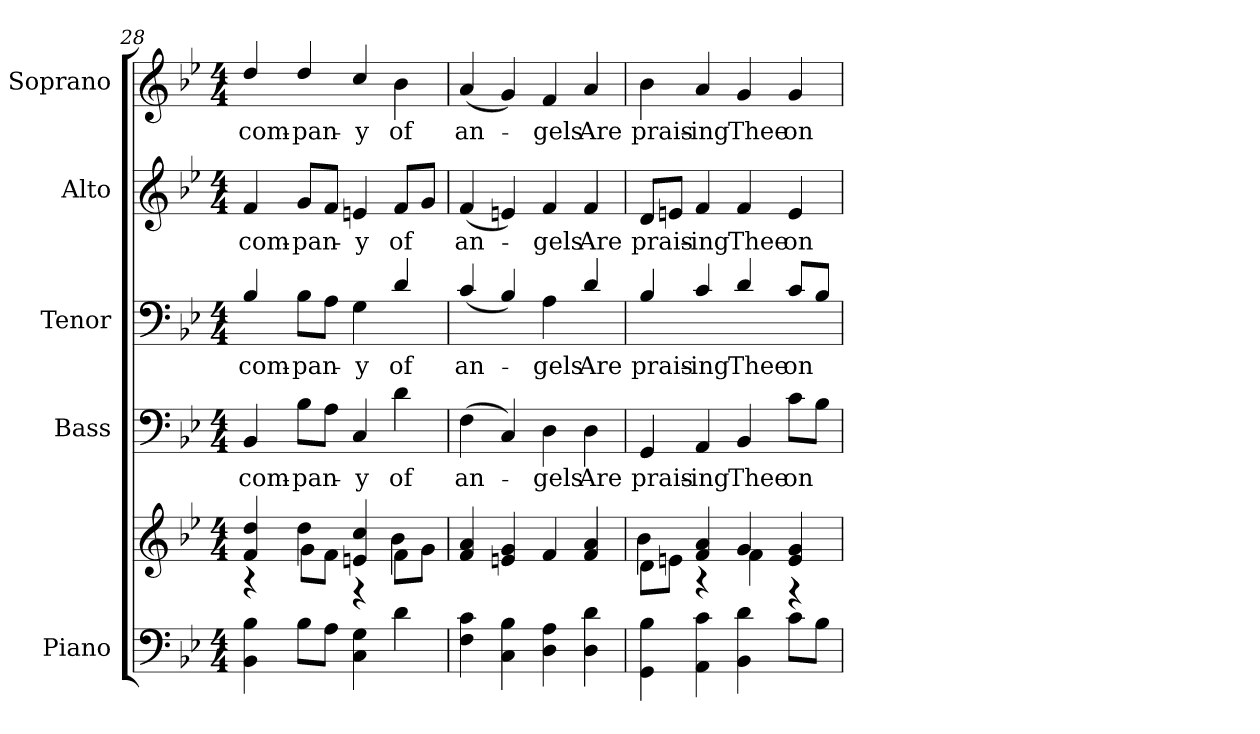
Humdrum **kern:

**kern	**kern	**kern	**text	**kern	**text	**kern	**text	**kern	**text
*part5	*part5	*part4	*part4	*part3	*part3	*part2	*part2	*part1	*part1
*staff6	*staff5	*staff4	*staff4	*staff3	*staff3	*staff2	*staff2	*staff1	*staff1
*I"Piano	*	*I"Bass	*	*I"Tenor	*	*I"Alto	*	*I"Soprano	*
*I'Pno.	*	*I'B.	*	*	*	*I'A.	*	*I'S.	*
*clefF4	*clefG2	*clefF4	*	*clefF4	*	*clefG2	*	*clefG2	*
*k[b-e-]	*k[b-e-]	*k[b-e-]	*	*k[b-e-]	*	*k[b-e-]	*	*k[b-e-]	*
*B-:	*B-:	*B-:	*	*B-:	*	*B-:	*	*B-:	*
*M4/4	*M4/4	*M4/4	*	*M4/4	*	*M4/4	*	*M4/4	*
=28	=28	=28	=28	=28	=28	=28	=28	=28	=28
*	*^	*	*	*	*	*	*	*	*
!	!	!	!	!LO:LY:b:color=#000000	!	!	!	!	!	!
!	!	!	!	!	!	!LO:LY:b:color=#000000	!	!	!	!
!	!	!	!	!	!	!	!	!LO:LY:b:color=#000000	!	!
!	!	!	!	!	!	!	!	!	!	!LO:LY:b:color=#000000
4BB-i\ 4B-i	4fi/ 4ddi	4r	4BB-i/	com-	4B-i/	com-	4fi/	com-	4ddi/	com-
!	!	!	!	!LO:LY:b:color=#000000	!	!	!	!	!	!
!	!	!	!	!	!	!LO:LY:b:color=#000000	!	!	!	!
!	!	!	!	!	!	!	!	!LO:LY:b:color=#000000	!	!
!	!	!	!	!	!	!	!	!	!	!LO:LY:b:color=#000000
8B-i\L	4ddi\	8gi\L	8B-i\L	-pan-	8B-i\L	-pan-	8gi/L	-pan-	4ddi/	-pan-
8Ai\J	.	8fi\J	8Ai\J	.	8Ai\J	.	8fi/J	.	.	.
!	!	!	!	!LO:LY:b:color=#000000	!	!	!	!	!	!
!	!	!	!	!	!	!LO:LY:b:color=#000000	!	!	!	!
!	!	!	!	!	!	!	!	!LO:LY:b:color=#000000	!	!
!	!	!	!	!	!	!	!	!	!	!LO:LY:b:color=#000000
4Ci\ 4Gi	4eni/ 4cci	4r	4Ci/	-y	4Gi\	-y	4eni/	-y	4cci/	-y
!	!	!	!	!LO:LY:b:color=#000000	!	!	!	!	!	!
!	!	!	!	!	!	!LO:LY:b:color=#000000	!	!	!	!
!	!	!	!	!	!	!	!	!LO:LY:b:color=#000000	!	!
!	!	!	!	!	!	!	!	!	!	!LO:LY:b:color=#000000
4di\	8fi\L	4b-i\	4di\	of	4di/	of	8fi/L	of	4b-i\	of
.	8gi\J	.	.	.	.	.	8gi/J	.	.	.
*	*v	*v	*	*	*	*	*	*	*	*
=29	=29	=29	=29	=29	=29	=29	=29	=29	=29
!	!	!	!LO:LY:b:color=#000000	!	!	!	!	!	!
!	!	!	!	!	!LO:LY:b:color=#000000	!	!	!	!
!	!	!	!	!	!	!	!LO:LY:b:color=#000000	!	!
!	!	!	!	!	!	!	!	!	!LO:LY:b:color=#000000
4Fi\ 4ci	4fi/ 4ai	(4Fi\	an-	(4ci/	an-	(4fi/	an-	(4ai/	an-
4Ci\ 4B-i	4eni/ 4gi	4Ci/)	.	4B-i/)	.	4eni/)	.	4gi/)	.
!	!	!	!LO:LY:b:color=#000000	!	!	!	!	!	!
!	!	!	!	!	!LO:LY:b:color=#000000	!	!	!	!
!	!	!	!	!	!	!	!LO:LY:b:color=#000000	!	!
!	!	!	!	!	!	!	!	!	!LO:LY:b:color=#000000
4Di\ 4Ai	4fi/	4Di\	-gels	4Ai\	-gels	4fi/	-gels	4fi/	-gels
!	!	!	!LO:LY:b:color=#000000	!	!	!	!	!	!
!	!	!	!	!	!LO:LY:b:color=#000000	!	!	!	!
!	!	!	!	!	!	!	!LO:LY:b:color=#000000	!	!
!	!	!	!	!	!	!	!	!	!LO:LY:b:color=#000000
4Di\ 4di	4fi/ 4ai	4Di\	Are	4di/	Are	4fi/	Are	4ai/	Are
!!LO:PB:g=z
=30	=30	=30	=30	=30	=30	=30	=30	=30	=30
*	*^	*	*	*	*	*	*	*	*
!	!	!	!	!LO:LY:b:color=#000000	!	!	!	!	!	!
!	!	!	!	!	!	!LO:LY:b:color=#000000	!	!	!	!
!	!	!	!	!	!	!	!	!LO:LY:b:color=#000000	!	!
!	!	!	!	!	!	!	!	!	!	!LO:LY:b:color=#000000
4GGi\ 4B-i	8di\L	4b-i\	4GGi/	prais-	4B-i/	prais-	8di/L	prais-	4b-i\	prais-
.	8eni\J	.	.	.	.	.	8eni/J	.	.	.
!	!	!	!	!LO:LY:b:color=#000000	!	!	!	!	!	!
!	!	!	!	!	!	!LO:LY:b:color=#000000	!	!	!	!
!	!	!	!	!	!	!	!	!LO:LY:b:color=#000000	!	!
!	!	!	!	!	!	!	!	!	!	!LO:LY:b:color=#000000
4AAi\ 4ci	4fi/ 4ai	4r	4AAi/	-ing	4ci/	-ing	4fi/	-ing	4ai/	-ing
!	!	!	!	!LO:LY:b:color=#000000	!	!	!	!	!	!
!	!	!	!	!	!	!LO:LY:b:color=#000000	!	!	!	!
!	!	!	!	!	!	!	!	!LO:LY:b:color=#000000	!	!
!	!	!	!	!	!	!	!	!	!	!LO:LY:b:color=#000000
4BB-i\ 4di	4gi/	4fi\	4BB-i/	Thee	4di/	Thee	4fi/	Thee	4gi/	Thee
!	!	!	!	!LO:LY:b:color=#000000	!	!	!	!	!	!
!	!	!	!	!	!	!LO:LY:b:color=#000000	!	!	!	!
!	!	!	!	!	!	!	!	!LO:LY:b:color=#000000	!	!
!	!	!	!	!	!	!	!	!	!	!LO:LY:b:color=#000000
8ci\L	4ei/ 4gi	4r	8ci\L	on	8ci/L	on	4ei/	on	4gi/	on
8B-i\J	.	.	8B-i\J	.	8B-i/J	.	.	.	.	.
*	*v	*v	*	*	*	*	*	*	*	*
=	=	=	=	=	=	=	=	=	=
*-	*-	*-	*-	*-	*-	*-	*-	*-	*-
